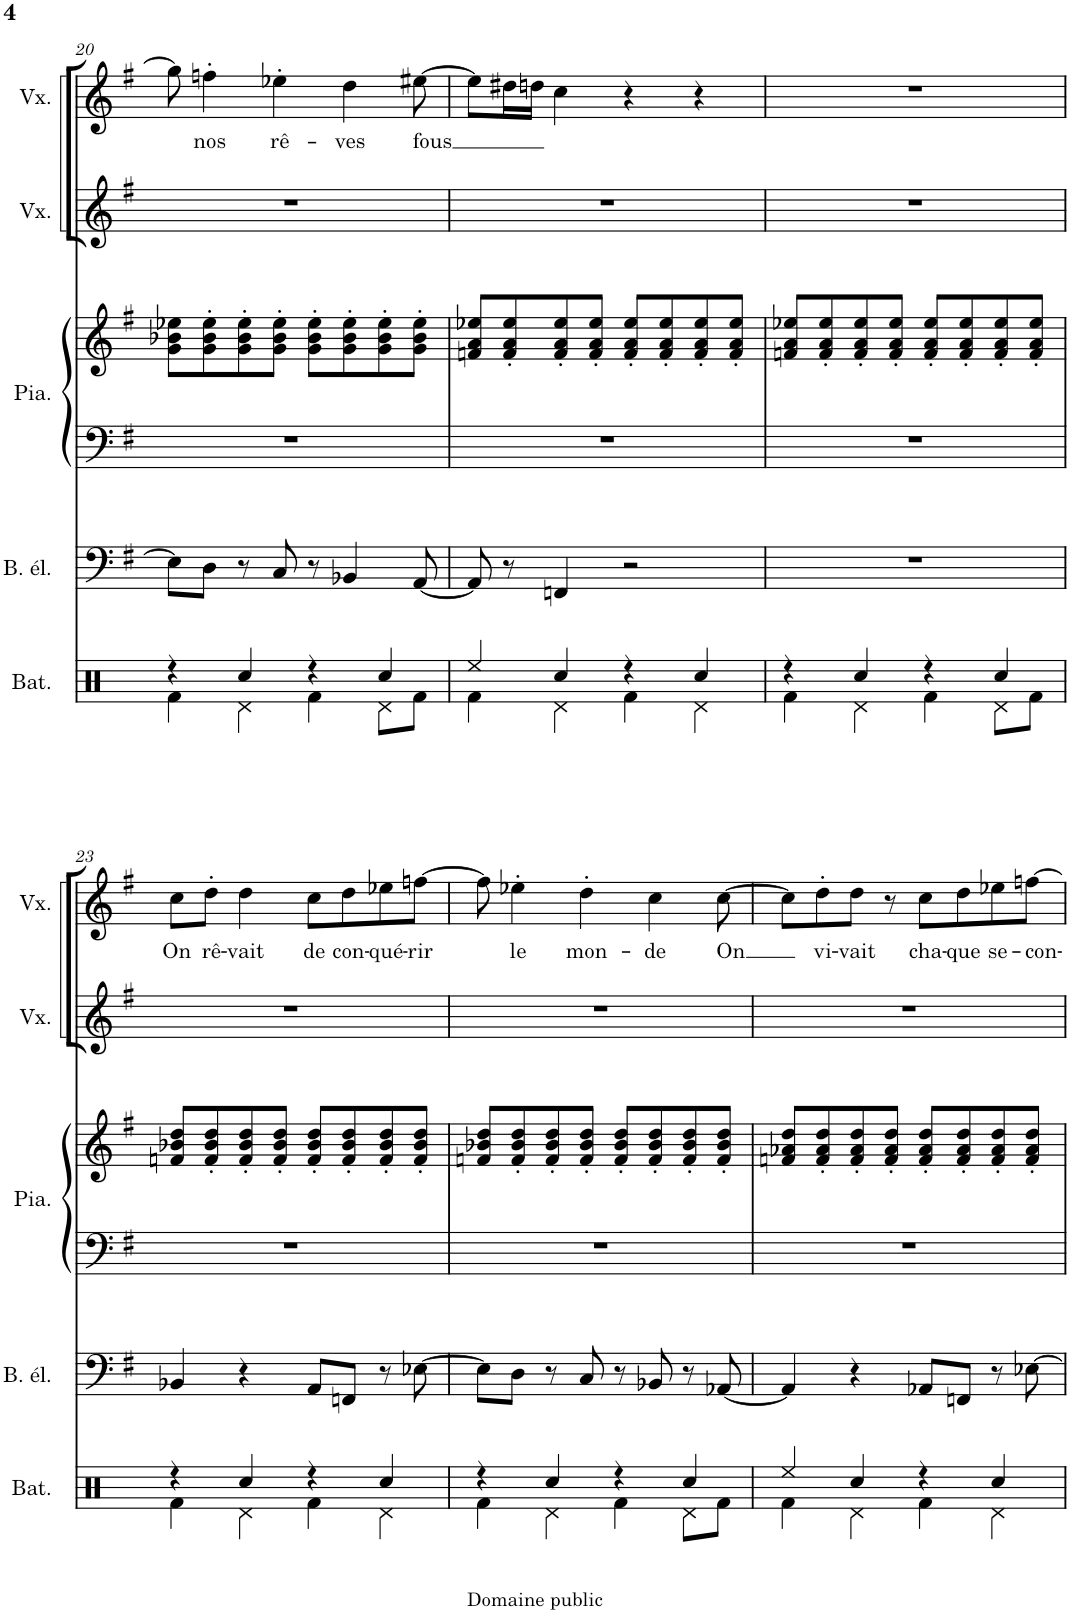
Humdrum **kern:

**kern	**kern	**kern	**kern	**kern	**kern	**text
*part5	*part4	*part3	*part3	*part2	*part1	*part1
*staff6	*staff5	*staff4	*staff3	*staff2	*staff1	*staff1
*I"Batterie	*I"Basse électrique	*I"Piano	*	*I"Voix	*I"Voix	*
*I'Bat.	*I'B. él.	*I'Pia.	*	*I'Vx.	*I'Vx.	*
!!LO:PB:g=z
*clefX	*clefF4	*clefF4	*clefG2	*clefG2	*clefG2	*
*	*Trd7c12	*	*	*	*	*
*k[]	*k[f#]	*k[f#]	*k[f#]	*k[f#]	*k[f#]	*
*M4/4	*M4/4	*M4/4	*M4/4	*M4/4	*M4/4	*
=20	=20	=20	=20	=20	=20	=20
*^	*	*	*	*	*	*
4r	4Rf\	8E-\L]	1r	8g\ 8b-X\ 8ee-X\L	1r	8gg\]	.
!	!	!	!	!	!	!	!LO:LY:b
.	.	8D\J	.	8g\' 8b-\' 8ee-\'	.	4ffn'\	nos
4Rcc/	4Rd\	8r	.	8g\' 8b-\' 8ee-\'	.	.	.
!	!	!	!	!	!	!	!LO:LY:b
.	.	8C/	.	8g\' 8b-\' 8ee-\'J	.	4ee-X'\	rê-
4r	4Rf\	8r	.	8g\' 8b-\' 8ee-\'L	.	.	.
!	!	!	!	!	!	!	!LO:LY:b
.	.	4BB-X/	.	8g\' 8b-\' 8ee-\'	.	4dd\	-ves
4Rcc/	8Rd\L	.	.	8g\' 8b-\' 8ee-\'	.	.	.
!	!	!	!	!	!	!	!LO:LY:b
.	8Rf\J	[8AA/	.	8g\' 8b-\' 8ee-\'J	.	[8ee#X\	fous
=21	=21	=21	=21	=21	=21	=21	=21
4Ree/	4Rf\	8AA/]	1r	8fn/ 8a/ 8ee-X/L	1r	8ee#\L]	.
.	.	8r	.	8f/' 8a/' 8ee-/'	.	16dd#X\L	.
.	.	.	.	.	.	16ddn\JJ	.
4Rcc/	4Rd\	4FFn/	.	8f/' 8a/' 8ee-/'	.	4cc\	.
.	.	.	.	8f/' 8a/' 8ee-/'J	.	.	.
4r	4Rf\	2r	.	8f/' 8a/' 8ee-/'L	.	4r	.
.	.	.	.	8f/' 8a/' 8ee-/'	.	.	.
4Rcc/	4Rd\	.	.	8f/' 8a/' 8ee-/'	.	4r	.
.	.	.	.	8f/' 8a/' 8ee-/'J	.	.	.
=22	=22	=22	=22	=22	=22	=22	=22
4r	4Rf\	1r	1r	8fn/ 8a/ 8ee-X/L	1r	1r	.
.	.	.	.	8f/' 8a/' 8ee-/'	.	.	.
4Rcc/	4Rd\	.	.	8f/' 8a/' 8ee-/'	.	.	.
.	.	.	.	8f/' 8a/' 8ee-/'J	.	.	.
4r	4Rf\	.	.	8f/' 8a/' 8ee-/'L	.	.	.
.	.	.	.	8f/' 8a/' 8ee-/'	.	.	.
4Rcc/	8Rd\L	.	.	8f/' 8a/' 8ee-/'	.	.	.
.	8Rf\J	.	.	8f/' 8a/' 8ee-/'J	.	.	.
!!LO:LB:g=z
=23	=23	=23	=23	=23	=23	=23	=23
!	!	!	!	!	!	!	!LO:LY:b
4r	4Rf\	4BB-X/	1r	8fn/ 8b-X/ 8dd/L	1r	8cc\L	On
!	!	!	!	!	!	!	!LO:LY:b
.	.	.	.	8f/' 8b-/' 8dd/'	.	8dd'\J	rê-
!	!	!	!	!	!	!	!LO:LY:b
4Rcc/	4Rd\	4r	.	8f/' 8b-/' 8dd/'	.	4dd\	-vait
.	.	.	.	8f/' 8b-/' 8dd/'J	.	.	.
!	!	!	!	!	!	!	!LO:LY:b
4r	4Rf\	8AA/L	.	8f/' 8b-/' 8dd/'L	.	8cc\L	de
!	!	!	!	!	!	!	!LO:LY:b
.	.	8FFn/J	.	8f/' 8b-/' 8dd/'	.	8dd\	con-
!	!	!	!	!	!	!	!LO:LY:b
4Rcc/	4Rd\	8r	.	8f/' 8b-/' 8dd/'	.	8ee-X\	-qué-
!	!	!	!	!	!	!	!LO:LY:b
.	.	[8E-X\	.	8f/' 8b-/' 8dd/'J	.	[8ffn\J	-rir
=24	=24	=24	=24	=24	=24	=24	=24
4r	4Rf\	8E-\L]	1r	8fn/ 8b-X/ 8dd/L	1r	8ff\]	.
!	!	!	!	!	!	!	!LO:LY:b
.	.	8D\J	.	8f/' 8b-/' 8dd/'	.	4ee-X'\	le
4Rcc/	4Rd\	8r	.	8f/' 8b-/' 8dd/'	.	.	.
!	!	!	!	!	!	!	!LO:LY:b
.	.	8C/	.	8f/' 8b-/' 8dd/'J	.	4dd'\	mon-
4r	4Rf\	8r	.	8f/' 8b-/' 8dd/'L	.	.	.
!	!	!	!	!	!	!	!LO:LY:b
.	.	8BB-X/	.	8f/' 8b-/' 8dd/'	.	4cc\	-de
4Rcc/	8Rd\L	8r	.	8f/' 8b-/' 8dd/'	.	.	.
!	!	!	!	!	!	!	!LO:LY:b
.	8Rf\J	[8AA-X/	.	8f/' 8b-/' 8dd/'J	.	[8cc\	On
=25	=25	=25	=25	=25	=25	=25	=25
4Ree/	4Rf\	4AA-/]	1r	8fn/ 8a-X/ 8dd/L	1r	8cc\L]	.
!	!	!	!	!	!	!	!LO:LY:b
.	.	.	.	8f/' 8a-/' 8dd/'	.	8dd'\	vi-
!	!	!	!	!	!	!	!LO:LY:b
4Rcc/	4Rd\	4r	.	8f/' 8a-/' 8dd/'	.	8dd\J	-vait
.	.	.	.	8f/' 8a-/' 8dd/'J	.	8r	.
!	!	!	!	!	!	!	!LO:LY:b
4r	4Rf\	8AA-X/L	.	8f/' 8a-/' 8dd/'L	.	8cc\L	-cha-
!	!	!	!	!	!	!	!LO:LY:b
.	.	8FFn/J	.	8f/' 8a-/' 8dd/'	.	8dd\	-que
!	!	!	!	!	!	!	!LO:LY:b
4Rcc/	4Rd\	8r	.	8f/' 8a-/' 8dd/'	.	8ee-X\	se-
!	!	!	!	!	!	!	!LO:LY:b
.	.	[8E-X\	.	8f/' 8a-/' 8dd/'J	.	[8ffn\J	-con-
*v	*v	*	*	*	*	*	*
=	=	=	=	=	=	=
*-	*-	*-	*-	*-	*-	*-
